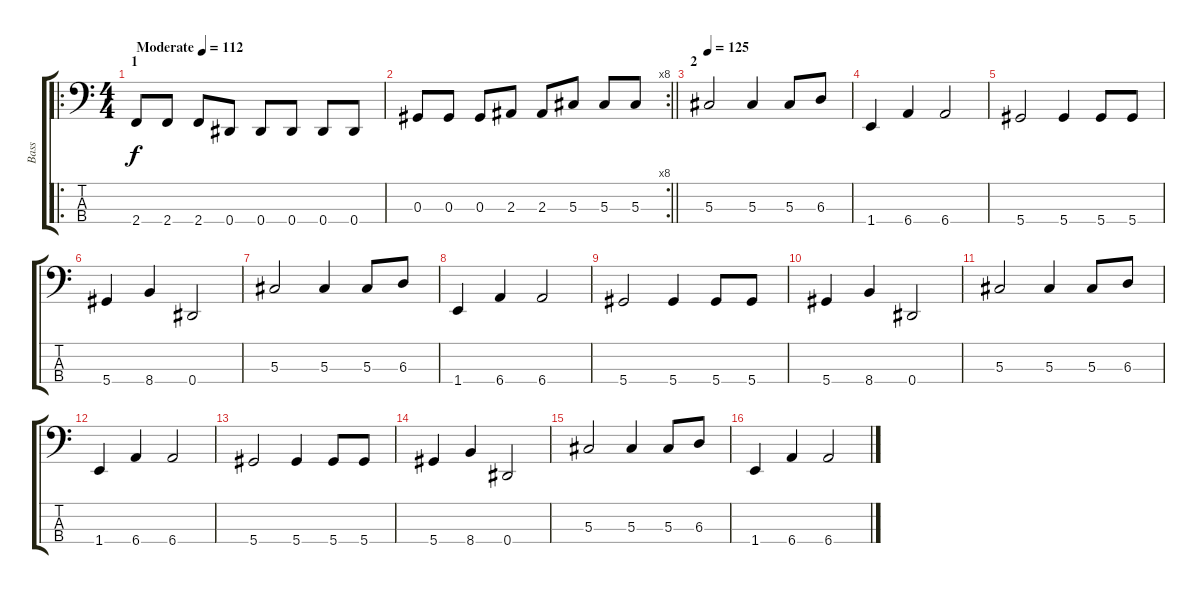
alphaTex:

\track ("Bass" "Bass") {instrument electricbassfinger}
\staff {score tabs}
\tuning (Gb2 Db2 Ab1 Eb1) {hide}
\ro
\ts (4 4)
\section ("" "1")
\tempo (112 "Moderate")
\clef f4
\ks c
2.4.8{dy f instrument electricbassfinger} 2.4.8 2.4.8 0.4.8 0.4.8 0.4.8 0.4.8 0.4.8 |
\rc 8
\barLineRight lightlight
0.3.8 0.3.8 0.3.8 2.3.8 2.3.8 5.3.8 5.3.8 5.3.8 |
\section ("" "2")
\tempo 125
5.3.2 5.3.4 5.3.8 6.3.8 |
1.4.4 6.4.4 6.4.2 |
5.4.2 5.4.4 5.4.8 5.4.8 |
5.4.4 8.4.4 0.4.2 |
5.3.2 5.3.4 5.3.8 6.3.8 |
1.4.4 6.4.4 6.4.2 |
5.4.2 5.4.4 5.4.8 5.4.8 |
5.4.4 8.4.4 0.4.2 |
5.3.2 5.3.4 5.3.8 6.3.8 |
1.4.4 6.4.4 6.4.2 |
5.4.2 5.4.4 5.4.8 5.4.8 |
5.4.4 8.4.4 0.4.2 |
5.3.2 5.3.4 5.3.8 6.3.8 |
1.4.4 6.4.4 6.4.2
